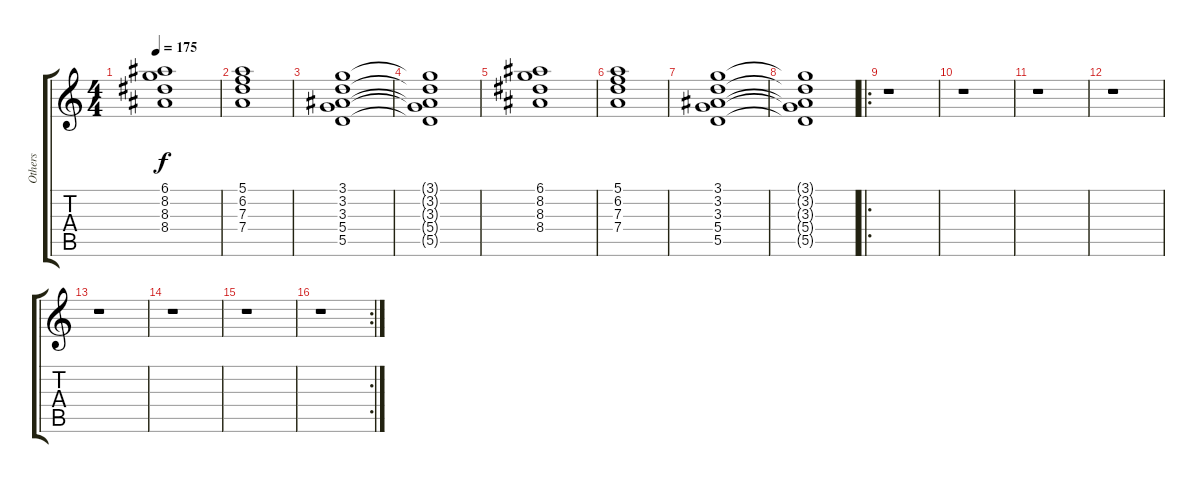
\track ("Others" "Others") {instrument acousticguitarnylon}
\staff {score tabs}
\tuning (E4 B3 G3 D3 A2 E2) {hide}
\ts (4 4)
\tempo 175
\clef g2
\ks c
(6.1 8.2 8.3 8.4).1{dy f volume 7 balance 8 instrument stringensemble1} |
(5.1 6.2 7.3 7.4).1 |
(3.1 3.2 3.3 5.4 5.5).1{volume 0} |
(3.1{t} 3.2{t} 3.3{t} 5.4{t} 5.5{t}).1 |
(6.1 8.2 8.3 8.4).1{volume 7 balance 8 instrument stringensemble1} |
(5.1 6.2 7.3 7.4).1 |
(3.1 3.2 3.3 5.4 5.5).1{volume 0} |
(3.1{t} 3.2{t} 3.3{t} 5.4{t} 5.5{t}).1 |
\ro
r.1 |
r.1 |
r.1 |
r.1 |
r.1 |
r.1 |
r.1 |
\rc 2
r.1
